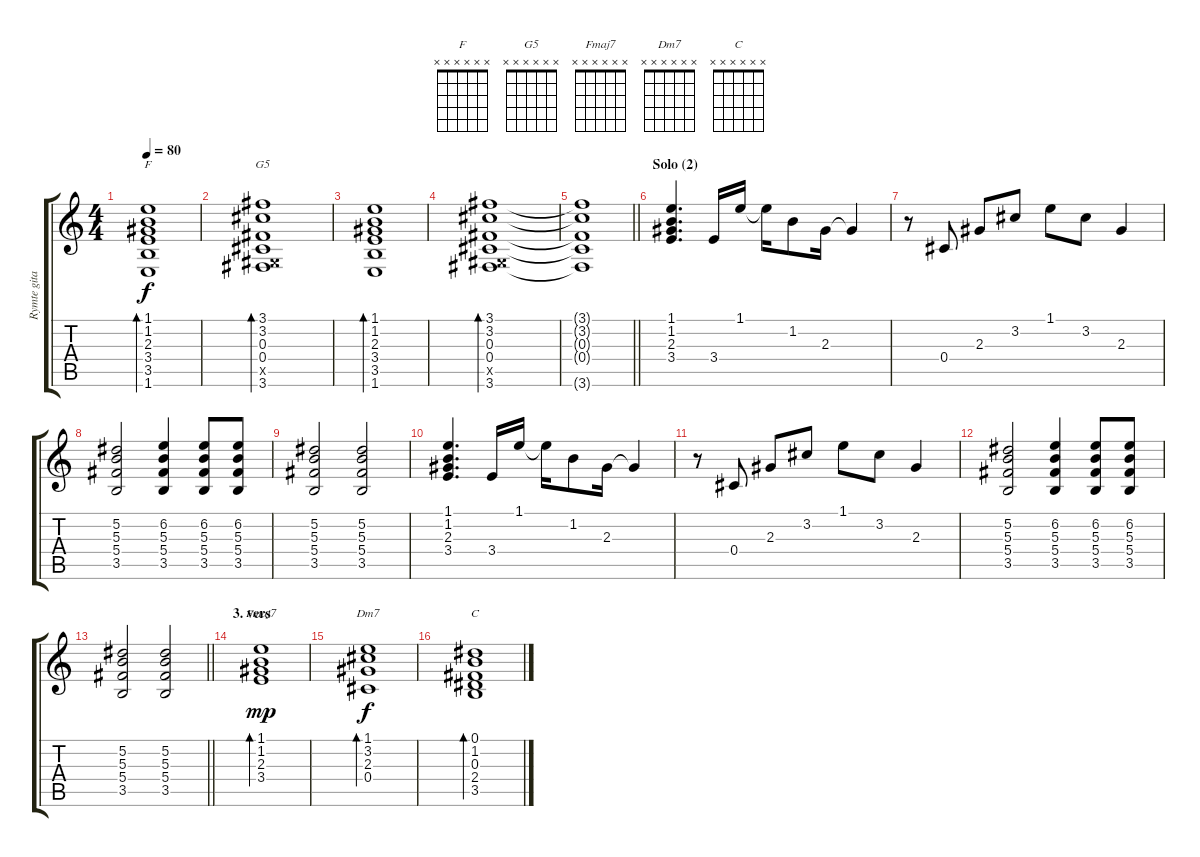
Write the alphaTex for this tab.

\track ("Rymte gitar" "Rymte gita") {instrument electricguitarjazz}
\staff {score tabs}
\tuning (Eb4 Bb3 Gb3 Db3 Ab2 Eb2) {hide}
\chord ("F" x x x x x x)
\chord ("G5" x x x x x x)
\chord ("Fmaj7" x x x x x x)
\chord ("Dm7" x x x x x x)
\chord ("C" x x x x x x)
\ts (4 4)
\tempo 80
\clef g2
\ks c
(1.1 1.2 2.3 3.4 3.5 1.6).1{bd 120 ch "F" dy f} |
(3.1 3.2 0.3 0.4 0.5{x} 3.6).1{bd 120 ch "G5"} |
(1.1 1.2 2.3 3.4 3.5 1.6).1{bd 120} |
(3.1 3.2 0.3 0.4 0.5{x} 3.6).1{bd 120} |
\barLineRight lightlight
(3.1{t} 3.2{t} 0.3{t} 0.4{t} 3.6{t}).1 |
\section ("" "Solo (2)")
(1.1 1.2 2.3 3.4).4{d} 3.4.16 1.1.16 1.1{t}.16 1.2.8 2.3.16 2.3{t}.4 |
r.8 0.4.8 2.3.8 3.2.8 1.1.8 3.2.8 2.3.4 |
(5.2 5.3 5.4 3.5).2 (6.2 5.3 5.4 3.5).4 (6.2 5.3 5.4 3.5).8 (6.2 5.3 5.4 3.5).8 |
(5.2 5.3 5.4 3.5).2 (5.2 5.3 5.4 3.5).2 |
(1.1 1.2 2.3 3.4).4{d} 3.4.16 1.1.16 1.1{t}.16 1.2.8 2.3.16 2.3{t}.4 |
r.8 0.4.8 2.3.8 3.2.8 1.1.8 3.2.8 2.3.4 |
(5.2 5.3 5.4 3.5).2 (6.2 5.3 5.4 3.5).4 (6.2 5.3 5.4 3.5).8 (6.2 5.3 5.4 3.5).8 |
\barLineRight lightlight
(5.2 5.3 5.4 3.5).2 (5.2 5.3 5.4 3.5).2 |
\section ("" "3. vers")
(1.1 1.2 2.3 3.4).1{bd 120 ch "Fmaj7" dy mp} |
(1.1 3.2 2.3 0.4).1{bd 120 ch "Dm7" dy f} |
(0.1 1.2 0.3 2.4 3.5).1{bd 120 ch "C"}
